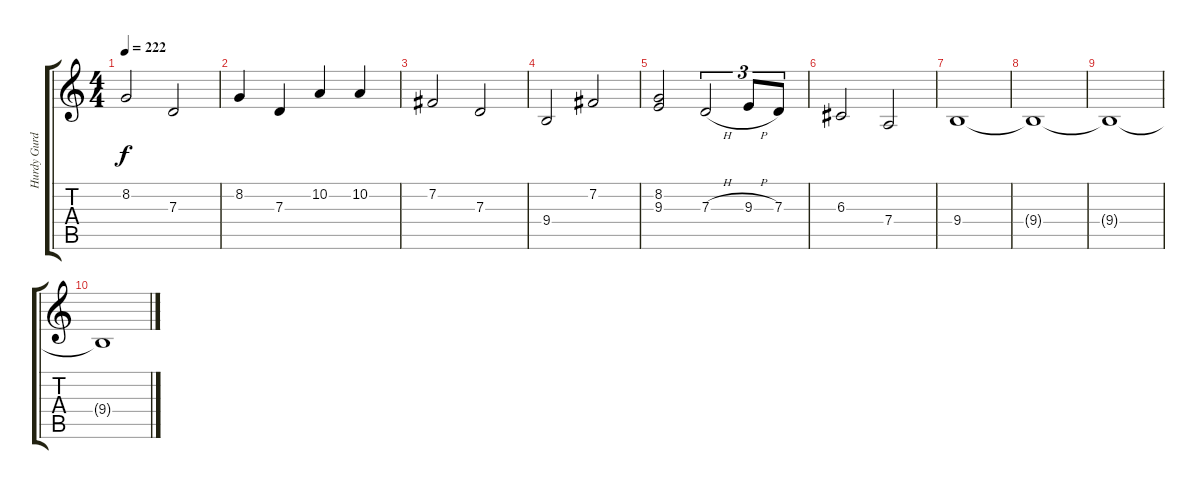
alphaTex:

\track ("Hurdy Gurdy" "Hurdy Gurd") {instrument cello}
\staff {score tabs}
\tuning (E4 B3 G3 D3 A2 E2) {hide}
\ts (4 4)
\tempo 222
\clef g2
\ks c
8.2.2{dy f} 7.3.2 |
8.2.4 7.3.4 10.2.4 10.2.4 |
7.2.2 7.3.2 |
9.4.2 7.2.2 |
(8.2 9.3).2 7.3{h}.2{tu (3 2)} 9.3{h}.8{tu (3 2)} 7.3.8{tu (3 2)} |
6.3.2 7.4.2 |
9.4.1 |
9.4{t}.1 |
9.4{t}.1 |
9.4{t}.1
